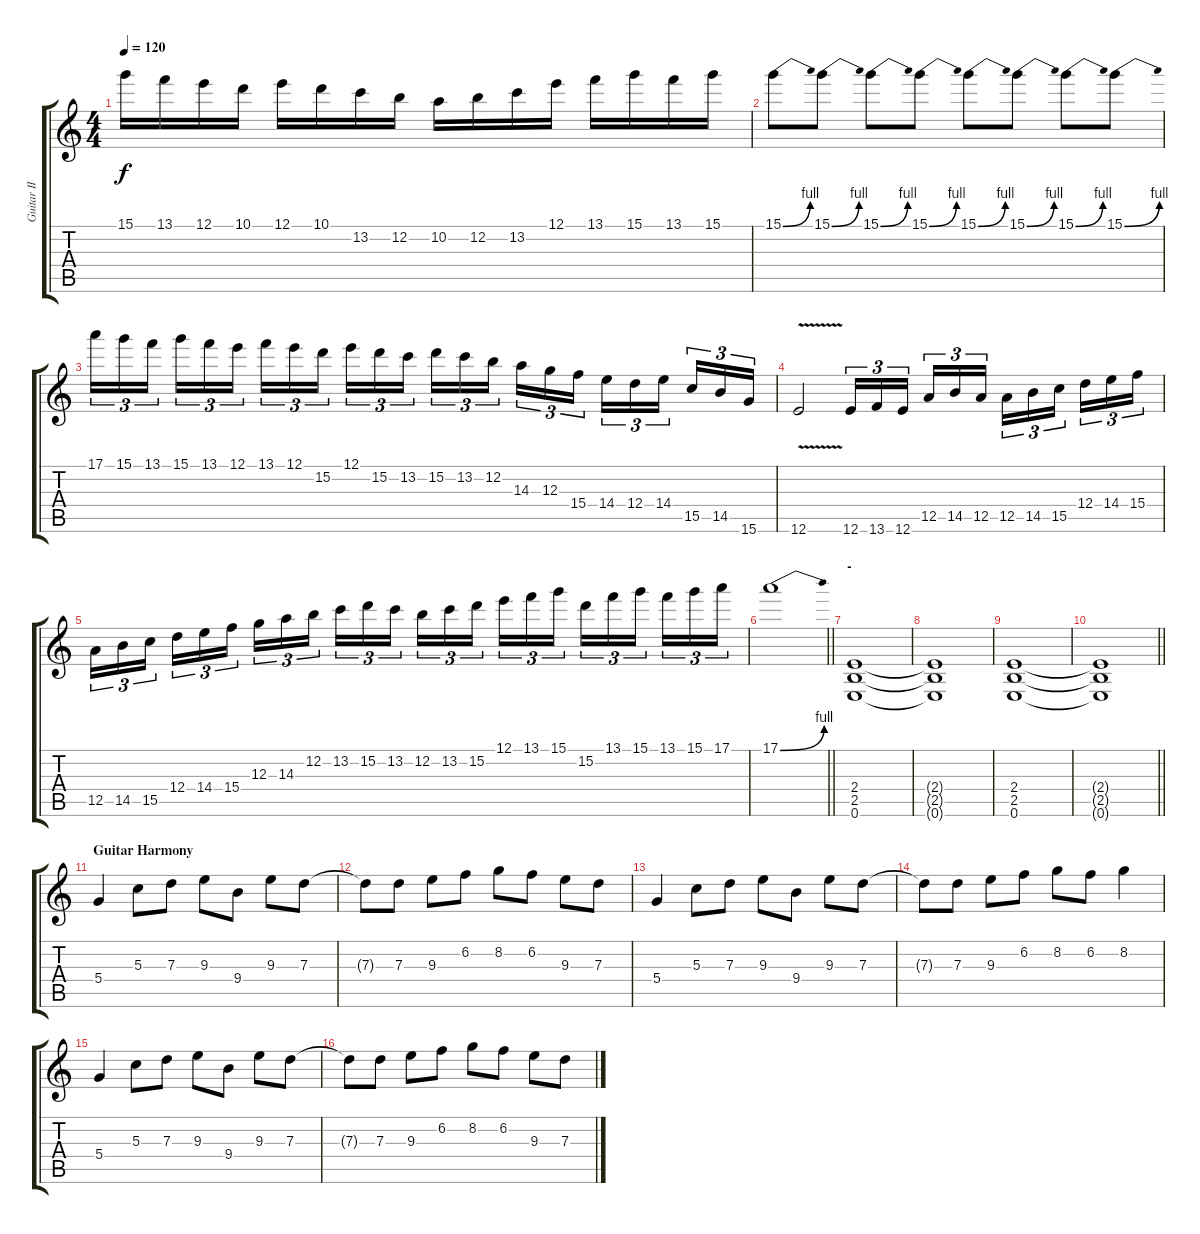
\track ("Guitar II" "Guitar II") {instrument distortionguitar}
\staff {score tabs}
\tuning (E4 B3 G3 D3 A2 E2) {hide}
\ts (4 4)
\tempo 120
\clef g2
\ks c
15.1.16{dy f} 13.1.16 12.1.16 10.1.16 12.1.16 10.1.16 13.2.16 12.2.16 10.2.16 12.2.16 13.2.16 12.1.16 13.1.16 15.1.16 13.1.16 15.1.16 |
15.1{be (bend 0 0 60 4)}.8 15.1{be (bend 0 0 60 4)}.8 15.1{be (bend 0 0 60 4)}.8 15.1{be (bend 0 0 60 4)}.8 15.1{be (bend 0 0 60 4)}.8 15.1{be (bend 0 0 60 4)}.8 15.1{be (bend 0 0 60 4)}.8 15.1{be (bend 0 0 60 4)}.8 |
17.1.16{tu (3 2)} 15.1.16{tu (3 2)} 13.1.16{tu (3 2)} 15.1.16{tu (3 2)} 13.1.16{tu (3 2)} 12.1.16{tu (3 2)} 13.1.16{tu (3 2)} 12.1.16{tu (3 2)} 15.2.16{tu (3 2)} 12.1.16{tu (3 2)} 15.2.16{tu (3 2)} 13.2.16{tu (3 2)} 15.2.16{tu (3 2)} 13.2.16{tu (3 2)} 12.2.16{tu (3 2)} 14.3.16{tu (3 2)} 12.3.16{tu (3 2)} 15.4.16{tu (3 2)} 14.4.16{tu (3 2)} 12.4.16{tu (3 2)} 14.4.16{tu (3 2)} 15.5.16{tu (3 2)} 14.5.16{tu (3 2)} 15.6.16{tu (3 2)} |
12.6{v}.2 12.6.16{tu (3 2)} 13.6.16{tu (3 2)} 12.6.16{tu (3 2)} 12.5.16{tu (3 2)} 14.5.16{tu (3 2)} 12.5.16{tu (3 2)} 12.5.16{tu (3 2)} 14.5.16{tu (3 2)} 15.5.16{tu (3 2)} 12.4.16{tu (3 2)} 14.4.16{tu (3 2)} 15.4.16{tu (3 2)} |
12.5.16{tu (3 2)} 14.5.16{tu (3 2)} 15.5.16{tu (3 2)} 12.4.16{tu (3 2)} 14.4.16{tu (3 2)} 15.4.16{tu (3 2)} 12.3.16{tu (3 2)} 14.3.16{tu (3 2)} 12.2.16{tu (3 2)} 13.2.16{tu (3 2)} 15.2.16{tu (3 2)} 13.2.16{tu (3 2)} 12.2.16{tu (3 2)} 13.2.16{tu (3 2)} 15.2.16{tu (3 2)} 12.1.16{tu (3 2)} 13.1.16{tu (3 2)} 15.1.16{tu (3 2)} 15.2.16{tu (3 2)} 13.1.16{tu (3 2)} 15.1.16{tu (3 2)} 13.1.16{tu (3 2)} 15.1.16{tu (3 2)} 17.1.16{tu (3 2)} |
\barLineRight lightlight
17.1{be (bend 0 0 60 4)}.1 |
\section ("" "-")
(2.4 2.5 0.6).1{volume 13 instrument distortionguitar} |
(2.4{t} 2.5{t} 0.6{t}).1 |
(2.4 2.5 0.6).1 |
\barLineRight lightlight
(2.4{t} 2.5{t} 0.6{t}).1 |
\section ("" "Guitar Harmony")
5.4.4 5.3.8 7.3.8 9.3.8 9.4.8 9.3.8 7.3.8 |
7.3{t}.8 7.3.8 9.3.8 6.2.8 8.2.8 6.2.8 9.3.8 7.3.8 |
5.4.4 5.3.8 7.3.8 9.3.8 9.4.8 9.3.8 7.3.8 |
7.3{t}.8 7.3.8 9.3.8 6.2.8 8.2.8 6.2.8 8.2.4 |
5.4.4 5.3.8 7.3.8 9.3.8 9.4.8 9.3.8 7.3.8 |
7.3{t}.8 7.3.8 9.3.8 6.2.8 8.2.8 6.2.8 9.3.8 7.3.8
